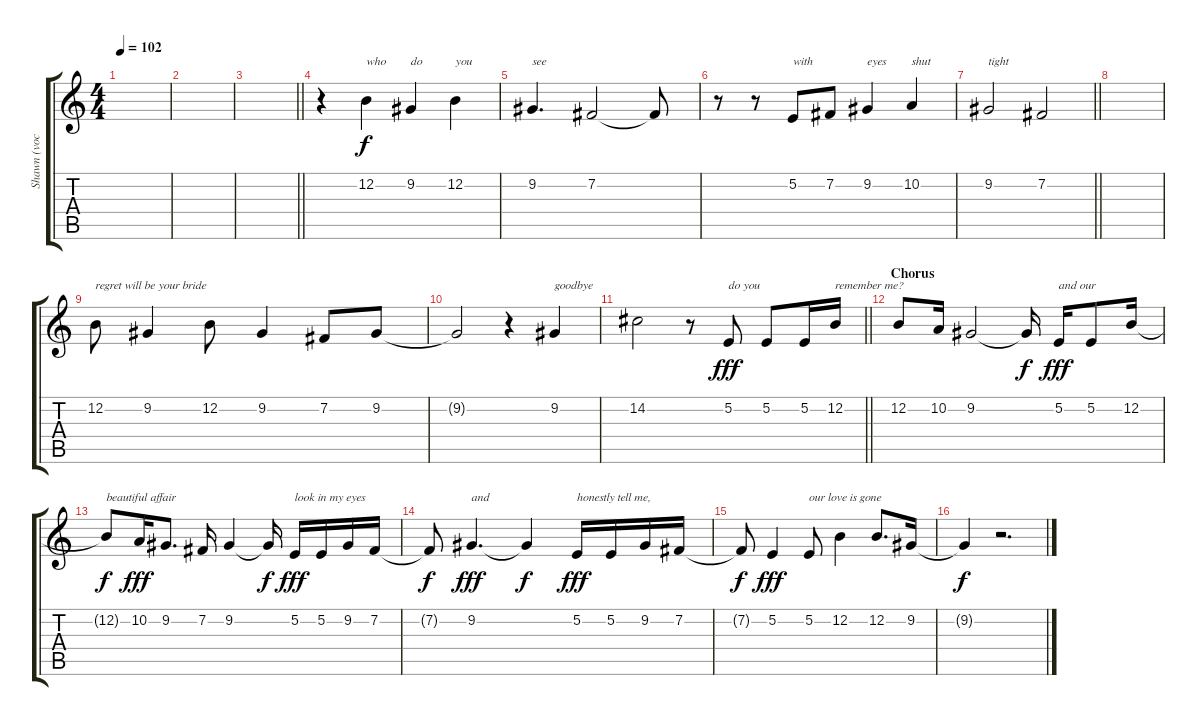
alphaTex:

\track ("Shawn (vocals)" "Shawn (voc") {instrument clarinet}
\staff {score tabs}
\tuning (E4 B3 G3 D3 A2 E2) {hide}
\ts (4 4)
\tempo 102
\clef g2
\ks c
|
|
\barLineRight lightlight
|
r.4 12.2.4{txt "who" dy f} 9.2.4{txt "do"} 12.2.4{txt "you"} |
9.2.4{d txt "see"} 7.2.2 7.2{t}.8 |
r.8 r.8 5.2.8{txt "with"} 7.2.8 9.2.4{txt "eyes"} 10.2.4{txt "shut"} |
\barLineRight lightlight
9.2.2{txt "tight"} 7.2.2 |
|
12.2.8{txt "regret will be your bride"} 9.2.4 12.2.8 9.2.4 7.2.8 9.2.8 |
9.2{t}.2 r.4 9.2.4{txt "goodbye"} |
\barLineRight lightlight
14.2.2 r.8 5.2.8{txt "do you " dy fff} 5.2.8 5.2.16 12.2.16{txt "remember me?"} |
\section ("" "Chorus")
12.2.8 10.2.16 9.2.2 9.2{t}.16{dy f} 5.2.16{txt "and our" dy fff} 5.2.8 12.2.16 |
12.2{t}.8{txt "beautiful affair" dy f} 10.2.16{dy fff} 9.2.8{d} 7.2.16 9.2.4 9.2{t}.16{dy f} 5.2.16{txt "look in my eyes" dy fff} 5.2.16 9.2.16 7.2.16 |
7.2{t}.8{dy f} 9.2.4{d txt "and" dy fff} 9.2{t}.4{dy f} 5.2.16{txt "honestly tell me, " dy fff} 5.2.16 9.2.16 7.2.16 |
7.2{t}.8{dy f} 5.2.4{dy fff} 5.2.8{txt "our love is gone"} 12.2.4 12.2.8{d} 9.2.16 |
9.2{t}.4{dy f} r.2{d}
